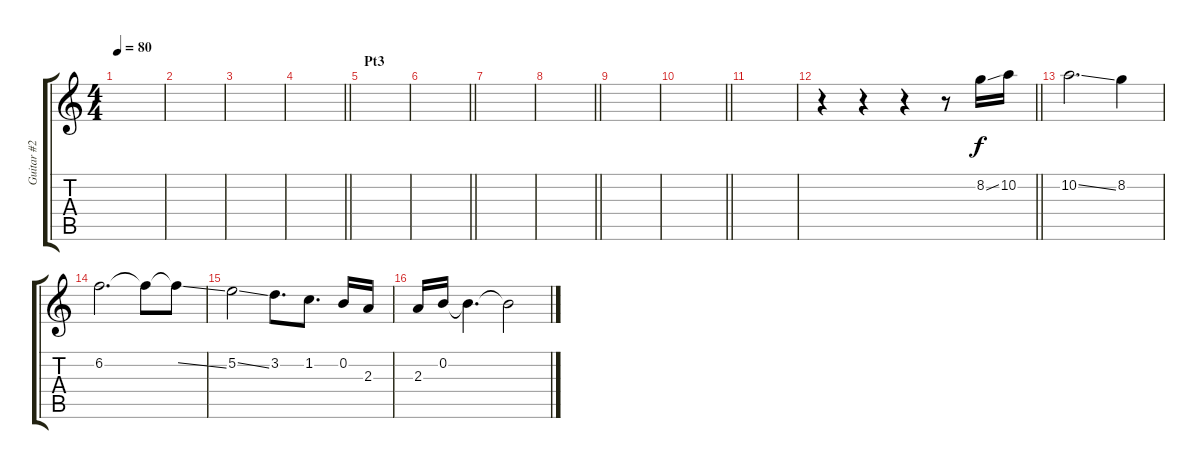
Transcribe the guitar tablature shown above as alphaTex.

\track ("Guitar #2" "Guitar #2") {instrument distortionguitar}
\staff {score tabs}
\tuning (E4 B3 G3 D3 A2 E2) {hide}
\ts (4 4)
\tempo 80
\clef g2
\ks c
|
|
|
\barLineRight lightlight
|
\section ("" "Pt3")
|
\barLineRight lightlight
|
|
\barLineRight lightlight
|
|
\barLineRight lightlight
|
|
\barLineRight lightlight
r.4 r.4 r.4 r.8 8.2{ss}.16 10.2.16 |
10.2{ss}.2{d} 8.2.4 |
6.2.2{d} 6.2{t}.8 6.2{ss t}.8 |
5.2{ss}.2 3.2.8{d} 1.2.8{d} 0.2.16 2.3.16 |
2.3.16 0.2.16 0.2{t}.4{d} 0.2{t}.2
